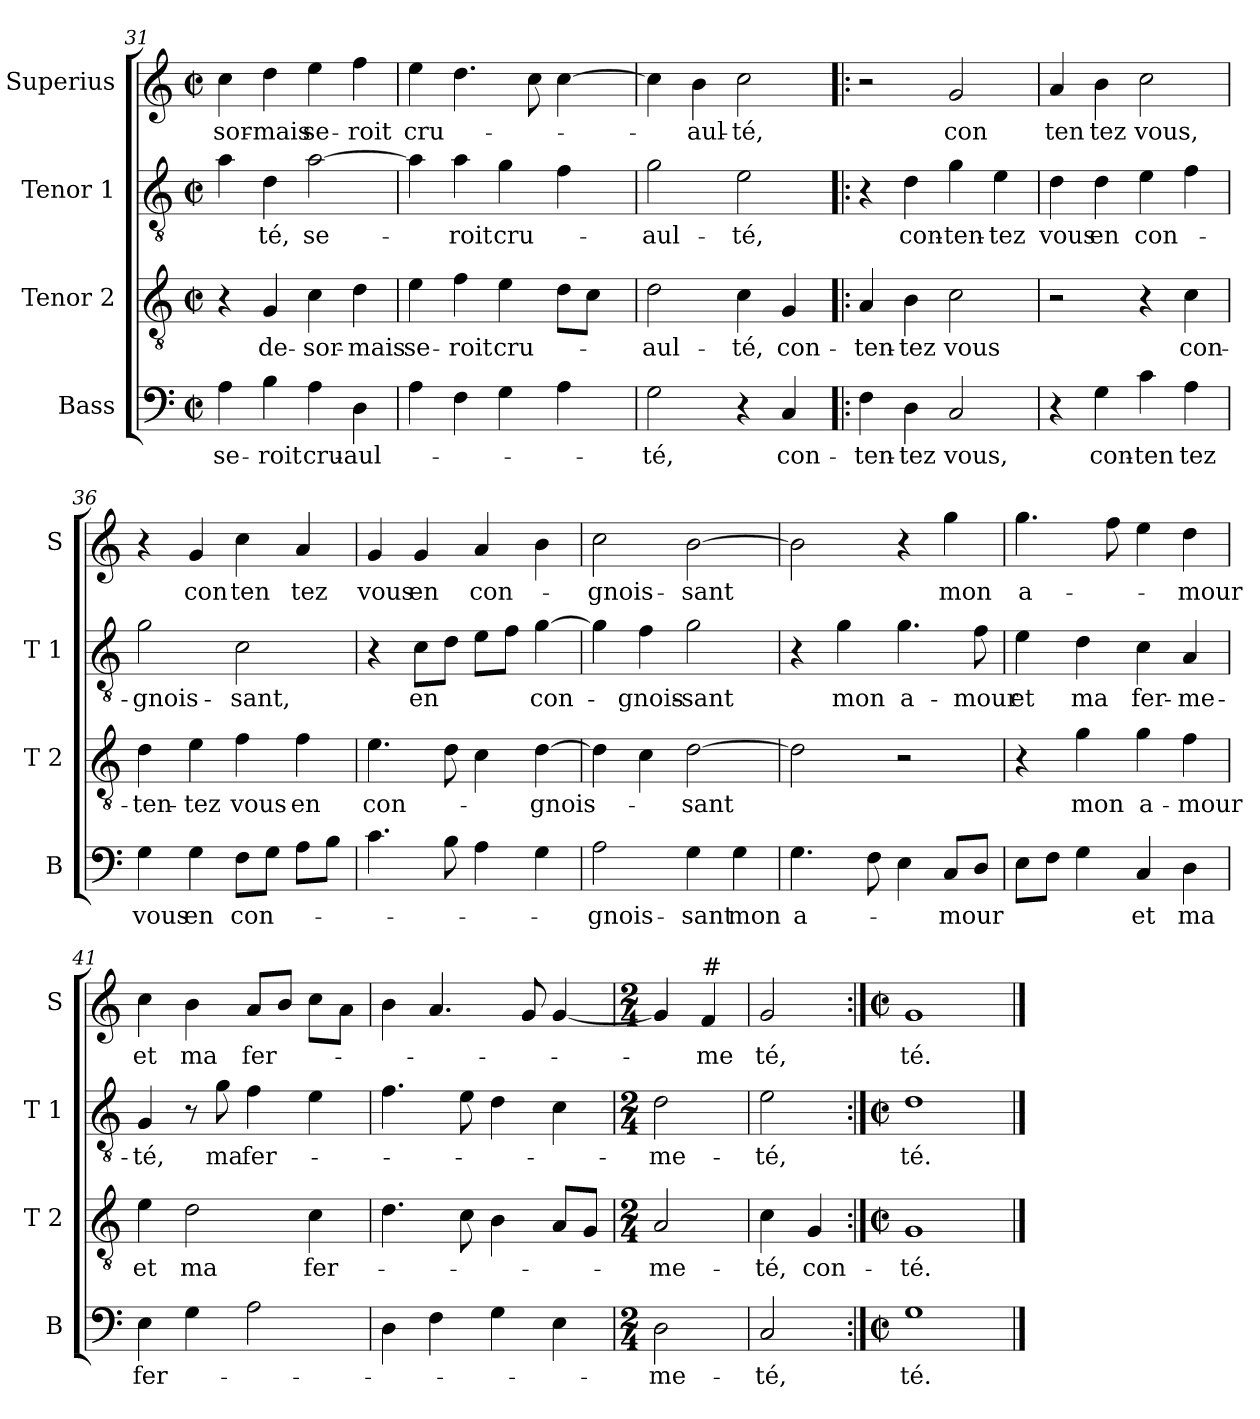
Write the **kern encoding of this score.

**kern	**text	**kern	**text	**kern	**text	**kern	**text
*part4	*part4	*part3	*part3	*part2	*part2	*part1	*part1
*staff4	*staff4	*staff3	*staff3	*staff2	*staff2	*staff1	*staff1
*I"Bass	*	*I"Tenor 2	*	*I"Tenor 1	*	*I"Superius	*
*I'B	*	*I'T 2	*	*I'T 1	*	*I'S	*
!!LO:PB:g=z
*clefF4	*	*clefGv2	*	*clefGv2	*	*clefG2	*
*k[]	*	*k[]	*	*k[]	*	*k[]	*
*C:	*	*C:	*	*C:	*	*C:	*
*M2/2	*	*M2/2	*	*M2/2	*	*M2/2	*
*met(c|)	*	*met(c|)	*	*met(c|)	*	*met(c|)	*
=31	=31	=31	=31	=31	=31	=31	=31
4A\	se-	4r	.	4a\	.	4cc\	-sor-
4B\	-roit	4G/	de-	4d\	-té,	4dd\	-mais
4A\	cru-	4c\	-sor-	[2a\	se-	4ee\	se-
4D\	-aul-	4d\	-mais	.	.	4ff\	-roit
=32	=32	=32	=32	=32	=32	=32	=32
4A\	.	4e\	se-	4a\]	.	4ee\	cru-
4F\	.	4f\	-roit	4a\	-roit	4.dd\	.
4G\	.	4e\	cru-	4g\	cru-	.	.
.	.	.	.	.	.	8cc\	.
4A\	.	8d\L	.	4f\	.	[4cc\	.
.	.	8c\J	.	.	.	.	.
=33	=33	=33	=33	=33	=33	=33	=33
2G\	-té,	2d\	-aul-	2g\	-aul-	4cc\]	.
.	.	.	.	.	.	4b\	-aul-
4r	.	4c\	-té,	2e\	-té,	2cc\	-té,
4C/	con-	4G/	con-	.	.	.	.
=34!|:	=34!|:	=34!|:	=34!|:	=34!|:	=34!|:	=34!|:	=34!|:
4F\	-ten-	4A/	-ten-	4r	.	2r	.
4D\	-tez	4B\	-tez	4d\	con-	.	.
2C/	vous,	2c\	vous	4g\	-ten-	2g/	con
.	.	.	.	4e\	-tez	.	.
=35	=35	=35	=35	=35	=35	=35	=35
4r	.	2r	.	4d\	vous	4a/	ten
4G\	con-	.	.	4d\	en	4b\	tez
4c\	-ten	4r	.	4e\	con-	2cc\	vous,
4A\	tez	4c\	con-	4f\	.	.	.
!!LO:LB:g=z
=36	=36	=36	=36	=36	=36	=36	=36
4G\	vous	4d\	-ten-	2g\	-gnois-	4r	.
4G\	en	4e\	-tez	.	.	4g/	con
8F\L	con-	4f\	vous	2c\	-sant,	4cc\	ten
8G\J	.	.	.	.	.	.	.
8A\L	.	4f\	en	.	.	4a/	tez
8B\J	.	.	.	.	.	.	.
=37	=37	=37	=37	=37	=37	=37	=37
4.c\	.	4.e\	con-	4r	.	4g/	vous
.	.	.	.	8c\L	en	4g/	en
8B\	.	8d\	.	8d\J	.	.	.
4A\	.	4c\	.	8e\L	.	4a/	con-
.	.	.	.	8f\J	.	.	.
4G\	.	[4d\	-gnois-	[4g\	con-	4b\	.
=38	=38	=38	=38	=38	=38	=38	=38
2A\	-gnois-	4d\]	.	4g\]	.	2cc\	-gnois-
.	.	4c\	.	4f\	-gnois-	.	.
4G\	-sant	[2d\	-sant	2g\	-sant	[2b\	-sant
4G\	mon	.	.	.	.	.	.
=39	=39	=39	=39	=39	=39	=39	=39
4.G\	a-	2d\]	.	4r	.	2b\]	.
.	.	.	.	4g\	mon	.	.
8F\	.	.	.	.	.	.	.
4E\	.	2r	.	4.g\	a-	4r	.
8C/L	-mour	.	.	.	.	4gg\	mon
8D/J	.	.	.	8f\	-mour	.	.
=40	=40	=40	=40	=40	=40	=40	=40
8E\L	.	4r	.	4e\	et	4.gg\	a-
8F\J	.	.	.	.	.	.	.
4G\	.	4g\	mon	4d\	ma	.	.
.	.	.	.	.	.	8ff\	.
4C/	et	4g\	a-	4c\	fer-	4ee\	.
4D\	ma	4f\	-mour	4A/	-me-	4dd\	-mour
!!LO:LB:g=z
=41	=41	=41	=41	=41	=41	=41	=41
4E\	fer-	4e\	et	4G/	-té,	4cc\	et
4G\	.	2d\	ma	8r	.	4b\	ma
.	.	.	.	8g\	ma	.	.
2A\	.	.	.	4f\	fer-	8a/L	fer-
.	.	.	.	.	.	8b/J	.
.	.	4c\	fer-	4e\	.	8cc\L	.
.	.	.	.	.	.	8a\J	.
=42	=42	=42	=42	=42	=42	=42	=42
4D\	.	4.d\	.	4.f\	.	4b\	.
4F\	.	.	.	.	.	4.a/	.
.	.	8c\	.	8e\	.	.	.
4G\	.	4B\	.	4d\	.	.	.
.	.	.	.	.	.	8g/	.
4E\	.	8A/L	.	4c\	.	[4g/	.
.	.	8G/J	.	.	.	.	.
=43	=43	=43	=43	=43	=43	=43	=43
*M2/4	*	*M2/4	*	*M2/4	*	*M2/4	*
2D\	-me-	2A/	-me-	2d\	-me-	4g/]	.
!	!	!	!	!	!	!LO:TX:a:t=#	!
.	.	.	.	.	.	4f/	-me
=44	=44	=44	=44	=44	=44	=44	=44
2C/	-té,	4c\	-té,	2e\	-té,	2g/	té,
.	.	4G/	con-	.	.	.	.
=45:|!	=45:|!	=45:|!	=45:|!	=45:|!	=45:|!	=45:|!	=45:|!
*M2/2	*	*M2/2	*	*M2/2	*	*M2/2	*
*met(c|)	*	*met(c|)	*	*met(c|)	*	*met(c|)	*
1G	té.	1G	-té.	1d	té.	1g	té.
==	==	==	==	==	==	==	==
*-	*-	*-	*-	*-	*-	*-	*-
